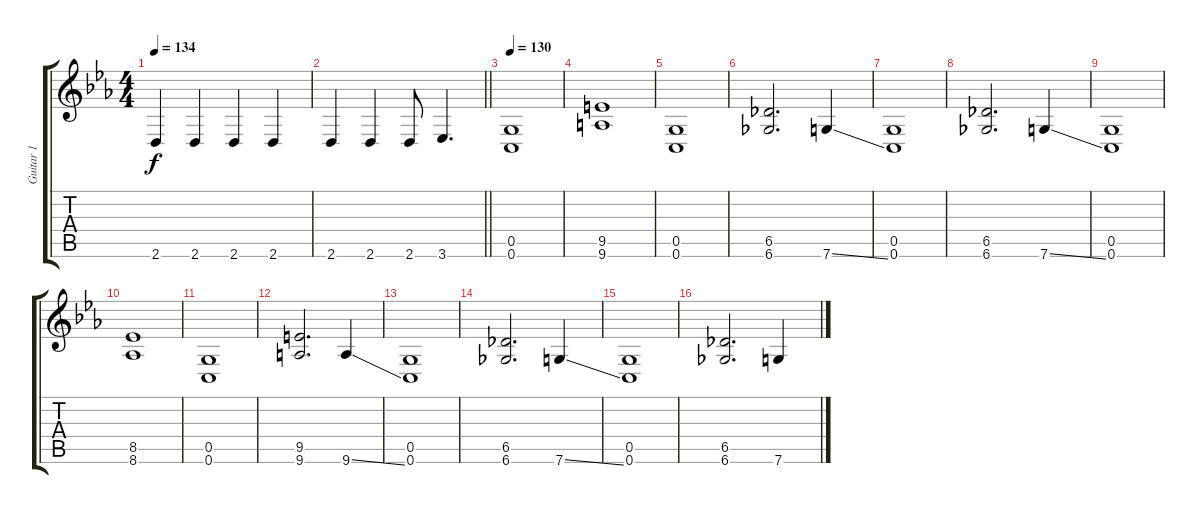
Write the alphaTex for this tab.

\track ("Guitar 1" "Guitar 1") {instrument distortionguitar}
\staff {score tabs}
\tuning (E4 C4 G3 C3 G2 C2) {hide}
\ts (4 4)
\tempo 134
\clef g2
\ks cminor
2.6{t}.4{dy f} 2.6.4 2.6.4 2.6.4 |
\barLineRight lightlight
2.6.4 2.6.4 2.6.8 3.6.4{d} |
\tempo 130
(0.5 0.6).1 |
(9.5 9.6).1 |
(0.5 0.6).1 |
(6.5 6.6).2{d} 7.6{ss}.4 |
(0.5 0.6).1 |
(6.5 6.6).2{d} 7.6{ss}.4 |
(0.5 0.6).1 |
(8.5 8.6).1 |
(0.5 0.6).1 |
(9.5 9.6).2{d} 9.6{ss}.4 |
(0.5 0.6).1 |
(6.5 6.6).2{d} 7.6{ss}.4 |
(0.5 0.6).1 |
(6.5 6.6).2{d} 7.6{ss}.4
